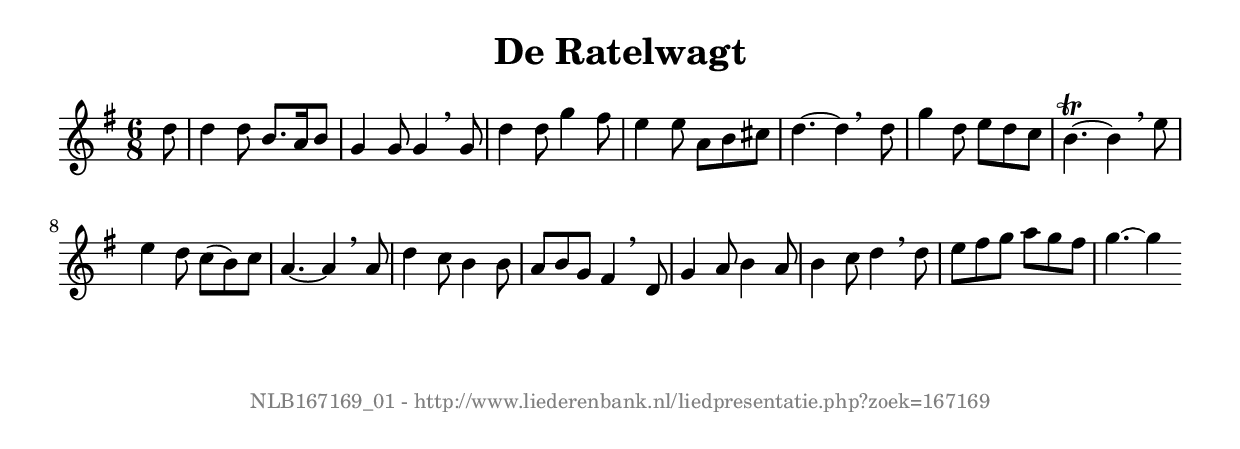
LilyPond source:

%
% produced by wce2krn 1.64 (7 June 2014)
%
\version"2.16"
#(append! paper-alist '(("long" . (cons (* 210 mm) (* 2000 mm)))))
#(set-default-paper-size "long")
sb = {\breathe}
mBreak = {\breathe }
bBreak = {\breathe }
x = {\once\override NoteHead #'style = #'cross }
gl=\glissando
itime={\override Staff.TimeSignature #'stencil = ##f }
ficta = {\once\set suggestAccidentals = ##t}
fine = {\once\override Score.RehearsalMark #'self-alignment-X = #1 \mark \markup {\italic{Fine}}}
dc = {\once\override Score.RehearsalMark #'self-alignment-X = #1 \mark \markup {\italic{D.C.}}}
dcf = {\once\override Score.RehearsalMark #'self-alignment-X = #1 \mark \markup {\italic{D.C. al Fine}}}
dcc = {\once\override Score.RehearsalMark #'self-alignment-X = #1 \mark \markup {\italic{D.C. al Coda}}}
ds = {\once\override Score.RehearsalMark #'self-alignment-X = #1 \mark \markup {\italic{D.S.}}}
dsf = {\once\override Score.RehearsalMark #'self-alignment-X = #1 \mark \markup {\italic{D.S. al Fine}}}
dsc = {\once\override Score.RehearsalMark #'self-alignment-X = #1 \mark \markup {\italic{D.S. al Coda}}}
pv = {\set Score.repeatCommands = #'((volta "1"))}
sv = {\set Score.repeatCommands = #'((volta "2"))}
tv = {\set Score.repeatCommands = #'((volta "3"))}
qv = {\set Score.repeatCommands = #'((volta "4"))}
xv = {\set Score.repeatCommands = #'((volta #f))}
\header{ tagline = ""
title = "De Ratelwagt"
}
\score {{
\key g \major
\relative g'
{
\set melismaBusyProperties = #'()
\partial 32*4
\time 6/8
\tempo 4=120
\override Score.MetronomeMark #'transparent = ##t
\override Score.RehearsalMark #'break-visibility = #(vector #t #t #f)
d'8 d4 d8 b8. a16 b8 g4 g8 g4 \sb g8 d'4 d8 g4 fis8 e4 e8 a, b cis d4.~ d4 \bar ":|:" \bBreak
d8 g4 d8 e d c b4.~^\trill b4 \sb e8 e4 d8 c( b) c a4.~ a4 \sb a8 d4 c8 b4 b8 a b g fis4 \mBreak
d8 g4 a8 b4 a8 b4 c8 d4 \sb d8 e fis g a g fis g4.~ g4 \bar ":|"
 }}
 \midi { }
 \layout {
            indent = 0.0\cm
}
}
\markup { \vspace #0 } \markup { \with-color #grey \fill-line { \center-column { \smaller "NLB167169_01 - http://www.liederenbank.nl/liedpresentatie.php?zoek=167169" } } }
